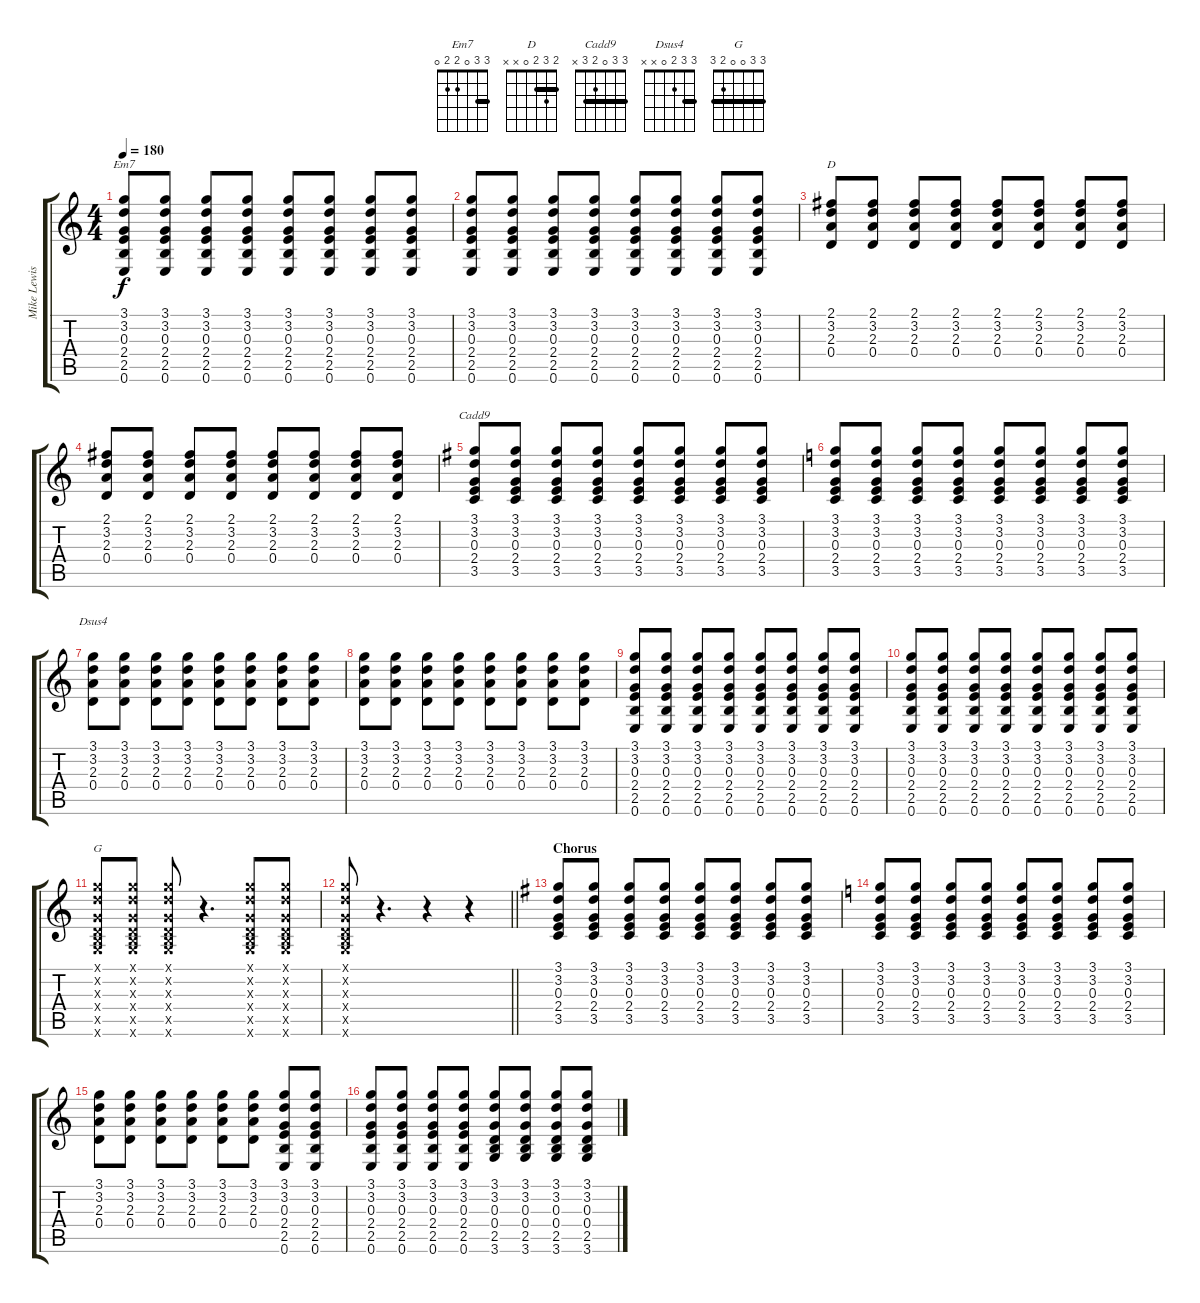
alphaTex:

\track ("Mike Lewis (Rhythm)" "Mike Lewis") {instrument acousticguitarsteel}
\staff {score tabs}
\tuning (E4 B3 G3 D3 A2 E2) {hide}
\chord ("Em7" 3 3 0 2 2 0) {barre 3}
\chord ("D" 2 3 2 0 x x) {barre 2}
\chord ("Cadd9" 3 3 0 2 3 x) {barre 3}
\chord ("Dsus4" 3 3 2 0 x x) {barre 3}
\chord ("G" 3 3 0 0 2 3) {barre 3}
\ts (4 4)
\tempo 180
\clef g2
\ks c
(3.1 3.2 0.3 2.4 2.5 0.6).8{ch "Em7" dy f} (3.1 3.2 0.3 2.4 2.5 0.6).8 (3.1 3.2 0.3 2.4 2.5 0.6).8 (3.1 3.2 0.3 2.4 2.5 0.6).8 (3.1 3.2 0.3 2.4 2.5 0.6).8 (3.1 3.2 0.3 2.4 2.5 0.6).8 (3.1 3.2 0.3 2.4 2.5 0.6).8 (3.1 3.2 0.3 2.4 2.5 0.6).8 |
(3.1 3.2 0.3 2.4 2.5 0.6).8 (3.1 3.2 0.3 2.4 2.5 0.6).8 (3.1 3.2 0.3 2.4 2.5 0.6).8 (3.1 3.2 0.3 2.4 2.5 0.6).8 (3.1 3.2 0.3 2.4 2.5 0.6).8 (3.1 3.2 0.3 2.4 2.5 0.6).8 (3.1 3.2 0.3 2.4 2.5 0.6).8 (3.1 3.2 0.3 2.4 2.5 0.6).8 |
(2.1 3.2 2.3 0.4).8{ch "D"} (2.1 3.2 2.3 0.4).8 (2.1 3.2 2.3 0.4).8 (2.1 3.2 2.3 0.4).8 (2.1 3.2 2.3 0.4).8 (2.1 3.2 2.3 0.4).8 (2.1 3.2 2.3 0.4).8 (2.1 3.2 2.3 0.4).8 |
(2.1 3.2 2.3 0.4).8 (2.1 3.2 2.3 0.4).8 (2.1 3.2 2.3 0.4).8 (2.1 3.2 2.3 0.4).8 (2.1 3.2 2.3 0.4).8 (2.1 3.2 2.3 0.4).8 (2.1 3.2 2.3 0.4).8 (2.1 3.2 2.3 0.4).8 |
\ks g
(3.1 3.2 0.3 2.4 3.5).8{ch "Cadd9"} (3.1 3.2 0.3 2.4 3.5).8 (3.1 3.2 0.3 2.4 3.5).8 (3.1 3.2 0.3 2.4 3.5).8 (3.1 3.2 0.3 2.4 3.5).8 (3.1 3.2 0.3 2.4 3.5).8 (3.1 3.2 0.3 2.4 3.5).8 (3.1 3.2 0.3 2.4 3.5).8 |
\ks c
(3.1 3.2 0.3 2.4 3.5).8 (3.1 3.2 0.3 2.4 3.5).8 (3.1 3.2 0.3 2.4 3.5).8 (3.1 3.2 0.3 2.4 3.5).8 (3.1 3.2 0.3 2.4 3.5).8 (3.1 3.2 0.3 2.4 3.5).8 (3.1 3.2 0.3 2.4 3.5).8 (3.1 3.2 0.3 2.4 3.5).8 |
(3.1 3.2 2.3 0.4).8{ch "Dsus4"} (3.1 3.2 2.3 0.4).8 (3.1 3.2 2.3 0.4).8 (3.1 3.2 2.3 0.4).8 (3.1 3.2 2.3 0.4).8 (3.1 3.2 2.3 0.4).8 (3.1 3.2 2.3 0.4).8 (3.1 3.2 2.3 0.4).8 |
(3.1 3.2 2.3 0.4).8 (3.1 3.2 2.3 0.4).8 (3.1 3.2 2.3 0.4).8 (3.1 3.2 2.3 0.4).8 (3.1 3.2 2.3 0.4).8 (3.1 3.2 2.3 0.4).8 (3.1 3.2 2.3 0.4).8 (3.1 3.2 2.3 0.4).8 |
(3.1 3.2 0.3 2.4 2.5 0.6).8 (3.1 3.2 0.3 2.4 2.5 0.6).8 (3.1 3.2 0.3 2.4 2.5 0.6).8 (3.1 3.2 0.3 2.4 2.5 0.6).8 (3.1 3.2 0.3 2.4 2.5 0.6).8 (3.1 3.2 0.3 2.4 2.5 0.6).8 (3.1 3.2 0.3 2.4 2.5 0.6).8 (3.1 3.2 0.3 2.4 2.5 0.6).8 |
(3.1 3.2 0.3 2.4 2.5 0.6).8 (3.1 3.2 0.3 2.4 2.5 0.6).8 (3.1 3.2 0.3 2.4 2.5 0.6).8 (3.1 3.2 0.3 2.4 2.5 0.6).8 (3.1 3.2 0.3 2.4 2.5 0.6).8 (3.1 3.2 0.3 2.4 2.5 0.6).8 (3.1 3.2 0.3 2.4 2.5 0.6).8 (3.1 3.2 0.3 2.4 2.5 0.6).8 |
(3.1{x} 3.2{x} 0.3{x} 0.4{x} 2.5{x} 3.6{x}).8{ch "G"} (3.1{x} 3.2{x} 0.3{x} 0.4{x} 2.5{x} 3.6{x}).8 (3.1{x} 3.2{x} 0.3{x} 0.4{x} 2.5{x} 3.6{x}).8 r.4{d} (3.1{x} 3.2{x} 0.3{x} 0.4{x} 2.5{x} 3.6{x}).8 (3.1{x} 3.2{x} 0.3{x} 0.4{x} 2.5{x} 3.6{x}).8 |
\barLineRight lightlight
(3.1{x} 3.2{x} 0.3{x} 0.4{x} 2.5{x} 3.6{x}).8 r.4{d} r.4 r.4 |
\section ("" "Chorus")
\ks g
(3.1 3.2 0.3 2.4 3.5).8 (3.1 3.2 0.3 2.4 3.5).8 (3.1 3.2 0.3 2.4 3.5).8 (3.1 3.2 0.3 2.4 3.5).8 (3.1 3.2 0.3 2.4 3.5).8 (3.1 3.2 0.3 2.4 3.5).8 (3.1 3.2 0.3 2.4 3.5).8 (3.1 3.2 0.3 2.4 3.5).8 |
\ks c
(3.1 3.2 0.3 2.4 3.5).8 (3.1 3.2 0.3 2.4 3.5).8 (3.1 3.2 0.3 2.4 3.5).8 (3.1 3.2 0.3 2.4 3.5).8 (3.1 3.2 0.3 2.4 3.5).8 (3.1 3.2 0.3 2.4 3.5).8 (3.1 3.2 0.3 2.4 3.5).8 (3.1 3.2 0.3 2.4 3.5).8 |
(3.1 3.2 2.3 0.4).8 (3.1 3.2 2.3 0.4).8 (3.1 3.2 2.3 0.4).8 (3.1 3.2 2.3 0.4).8 (3.1 3.2 2.3 0.4).8 (3.1 3.2 2.3 0.4).8 (3.1 3.2 0.3 2.4 2.5 0.6).8 (3.1 3.2 0.3 2.4 2.5 0.6).8 |
(3.1 3.2 0.3 2.4 2.5 0.6).8 (3.1 3.2 0.3 2.4 2.5 0.6).8 (3.1 3.2 0.3 2.4 2.5 0.6).8 (3.1 3.2 0.3 2.4 2.5 0.6).8 (3.1 3.2 0.3 0.4 2.5 3.6).8 (3.1 3.2 0.3 0.4 2.5 3.6).8 (3.1 3.2 0.3 0.4 2.5 3.6).8 (3.1 3.2 0.3 0.4 2.5 3.6).8
